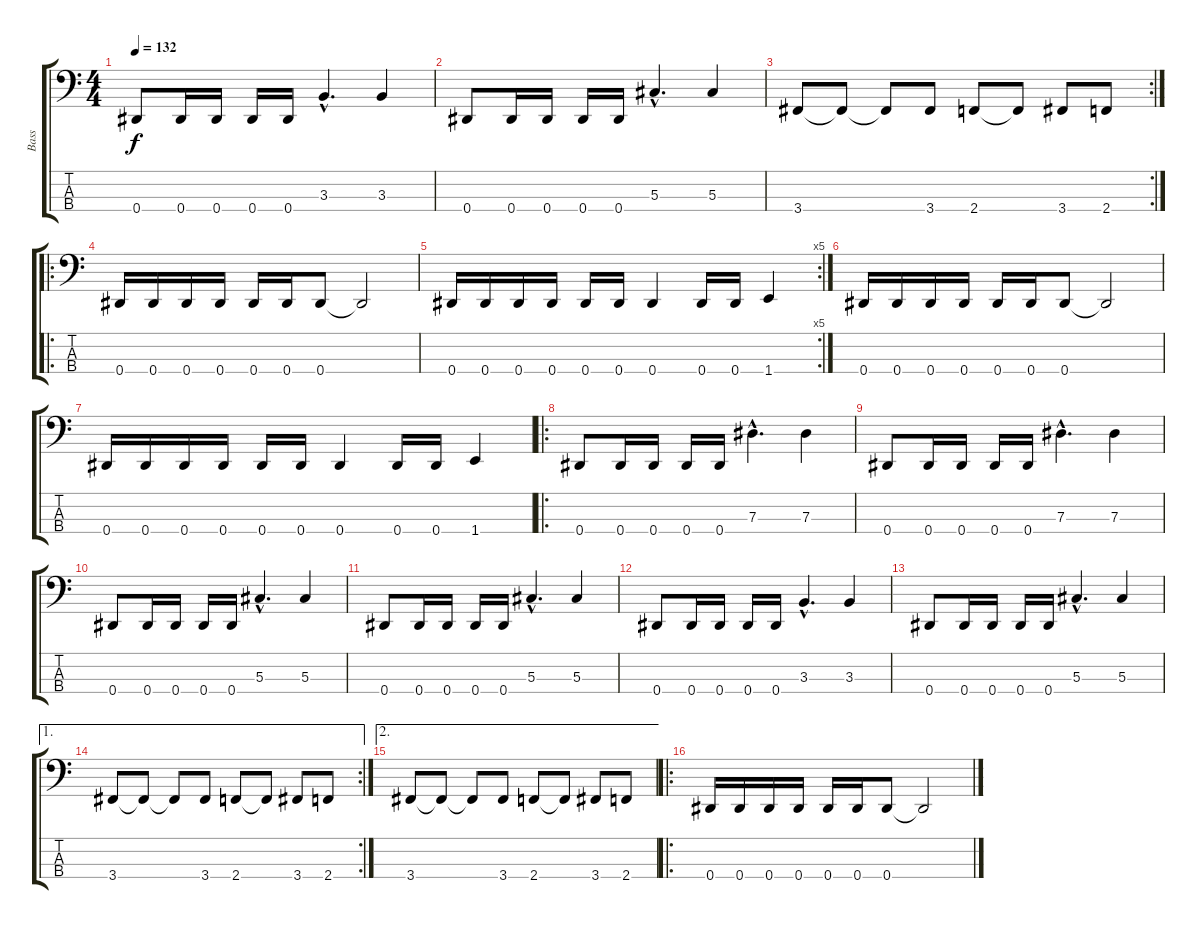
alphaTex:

\track ("Bass" "Bass") {instrument electricbassfinger}
\staff {score tabs}
\tuning (Gb2 Db2 Ab1 Eb1) {hide}
\ts (4 4)
\tempo 132
\clef f4
\ks c
0.4.8{dy f} 0.4.16 0.4.16 0.4.16 0.4.16 3.3{hac}.4{d} 3.3.4 |
0.4.8 0.4.16 0.4.16 0.4.16 0.4.16 5.3{hac}.4{d} 5.3.4 |
\rc 2
3.4.8 3.4{t}.8 3.4{t}.8 3.4.8 2.4.8 2.4{t}.8 3.4.8 2.4.8 |
\ro
0.4.16 0.4.16 0.4.16 0.4.16 0.4.16 0.4.16 0.4.8 0.4{t}.2 |
\rc 5
0.4.16 0.4.16 0.4.16 0.4.16 0.4.16 0.4.16 0.4.4 0.4.16 0.4.16 1.4.4 |
0.4.16 0.4.16 0.4.16 0.4.16 0.4.16 0.4.16 0.4.8 0.4{t}.2 |
0.4.16 0.4.16 0.4.16 0.4.16 0.4.16 0.4.16 0.4.4 0.4.16 0.4.16 1.4.4 |
\ro
0.4.8 0.4.16 0.4.16 0.4.16 0.4.16 7.3{hac}.4{d} 7.3.4 |
0.4.8 0.4.16 0.4.16 0.4.16 0.4.16 7.3{hac}.4{d} 7.3.4 |
0.4.8 0.4.16 0.4.16 0.4.16 0.4.16 5.3{hac}.4{d} 5.3.4 |
0.4.8 0.4.16 0.4.16 0.4.16 0.4.16 5.3{hac}.4{d} 5.3.4 |
0.4.8 0.4.16 0.4.16 0.4.16 0.4.16 3.3{hac}.4{d} 3.3.4 |
0.4.8 0.4.16 0.4.16 0.4.16 0.4.16 5.3{hac}.4{d} 5.3.4 |
\ae 1
\rc 2
3.4.8 3.4{t}.8 3.4{t}.8 3.4.8 2.4.8 2.4{t}.8 3.4.8 2.4.8 |
\ae 2
3.4.8 3.4{t}.8 3.4{t}.8 3.4.8 2.4.8 2.4{t}.8 3.4.8 2.4.8 |
\ro
0.4.16 0.4.16 0.4.16 0.4.16 0.4.16 0.4.16 0.4.8 0.4{t}.2
